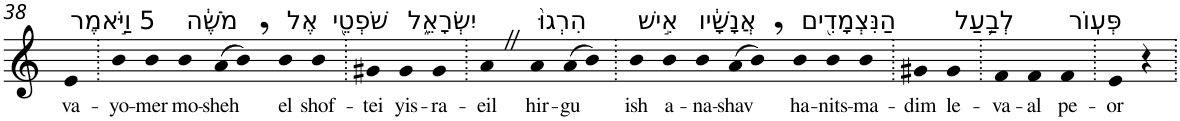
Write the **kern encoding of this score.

**kern	**text
*part1	*part1
*staff1	*staff1
*I"Piano	*
*I'Pno	*
!!LO:PB:g=z
*clefG2	*
*k[]	*
=38	=38
!LO:TX:a:t=5 וַיֹּ֣אמֶר	!
!	!LO:LY:b
4e	va-
=39.	=39.
!	!LO:LY:b
4b	-yo-
!	!LO:LY:b
4b	-mer
!LO:TX:a:t=מֹשֶׁ֔ה	!
!	!LO:LY:b
4b	mo-
!	!LO:LY:b
(>8a	-sheh
8b,)	.
!LO:TX:a:t=אֶל	!
!	!LO:LY:b
4b	el
!LO:TX:a:t=שֹׁפְטֵ֖י	!
!	!LO:LY:b
4b	shof-
=40.	=40.
!	!LO:LY:b
4g#X	-tei
!LO:TX:a:t=יִשְׂרָאֵ֑ל	!
!	!LO:LY:b
4g#	yis-
!	!LO:LY:b
4g#	-ra-
=41.	=41.
!	!LO:LY:b
4aZ	-eil
!LO:TX:a:t=הִרְגוּ֙	!
!	!LO:LY:b
4a	hir-
!	!LO:LY:b
(>8a	-gu
8b)	.
=42.	=42.
!LO:TX:a:t=אִ֣ישׁ	!
!	!LO:LY:b
4b	ish
!LO:TX:a:t=אֲנָשָׁ֔יו	!
!	!LO:LY:b
4b	a-
!	!LO:LY:b
4b	-na-
!	!LO:LY:b
(>8a	-shav
8b,)	.
!LO:TX:a:t=הַנִּצְמָדִ֖ים	!
!	!LO:LY:b
4b	ha-
!	!LO:LY:b
4b	-nits-
!	!LO:LY:b
4b	-ma-
=43.	=43.
!	!LO:LY:b
4g#X	-dim
!LO:TX:a:t=לְבַ֥עַל	!
!	!LO:LY:b
4g#	le-
=44.	=44.
!	!LO:LY:b
4f	-va-
!	!LO:LY:b
4f	-al
!LO:TX:a:t=פְּעֽוֹר	!
!	!LO:LY:b
4f	pe-
=45.	=45.
!	!LO:LY:b
4e	-or
4r	.
=.	=.
*-	*-
